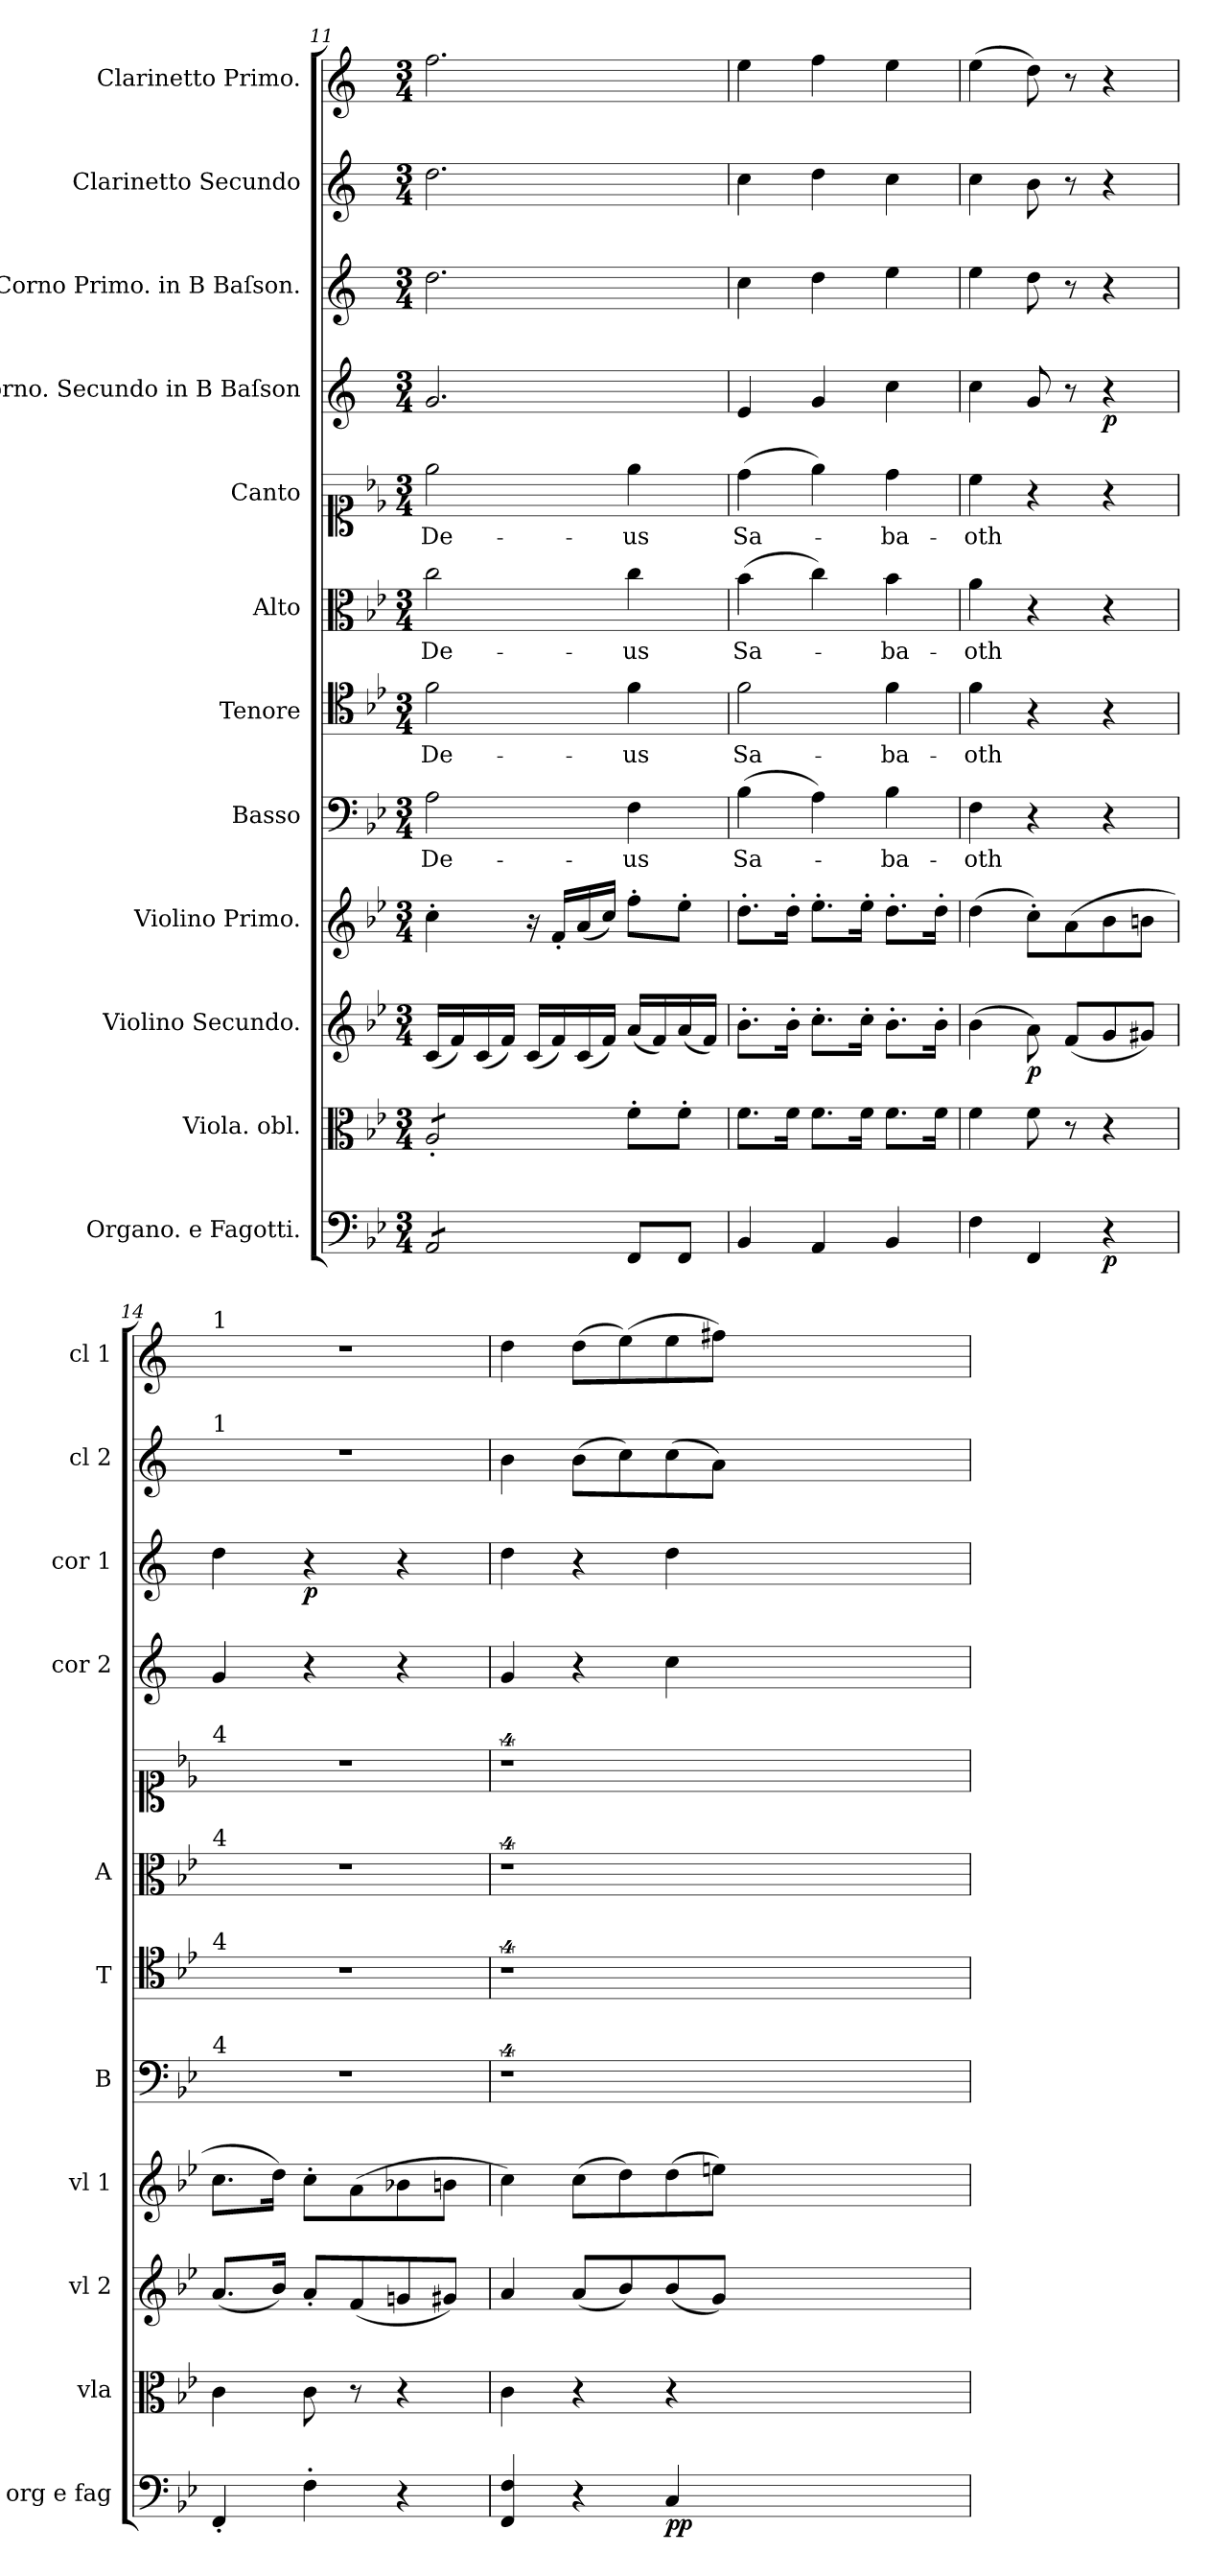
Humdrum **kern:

**kern	**dynam	**kern	**kern	**dynam	**kern	**dynam	**kern	**text	**kern	**text	**kern	**text	**kern	**text	**kern	**dynam	**kern	**dynam	**kern	**kern
*part12	*part12	*part11	*part10	*part10	*part9	*part9	*part8	*part8	*part7	*part7	*part6	*part6	*part5	*part5	*part4	*part4	*part3	*part3	*part2	*part1
*staff12	*staff12	*staff11	*staff10	*staff10	*staff9	*staff9	*staff8	*staff8	*staff7	*staff7	*staff6	*staff6	*staff5	*staff5	*staff4	*staff4	*staff3	*staff3	*staff2	*staff1
*I"Organo. e Fagotti.	*	*I"Viola. obl.	*I"Violino Secundo.	*	*I"Violino Primo.	*	*I"Basso	*	*I"Tenore	*	*I"Alto	*	*I"Canto	*	*I"Corno. Secundo in B Baſson	*	*I"Corno Primo. in B Baſson.	*	*I"Clarinetto Secundo	*I"Clarinetto Primo.
*I'org e fag	*	*I'vla	*I'vl 2	*	*I'vl 1	*	*I'B	*	*I'T	*	*I'A	*	*	*	*I'cor 2	*	*I'cor 1	*	*I'cl 2	*I'cl 1
*clefF4	*	*clefC3	*clefG2	*	*clefG2	*	*clefF4	*	*clefC4	*	*clefC3	*	*clefC1	*	*clefG2	*	*clefG2	*	*clefG2	*clefG2
*	*	*	*	*	*	*	*	*	*	*	*	*	*	*	*ITrd1c2	*	*ITrd1c2	*	*ITrd1c2	*ITrd1c2
*k[b-e-]	*	*k[b-e-]	*k[b-e-]	*	*k[b-e-]	*	*k[b-e-]	*	*k[b-e-]	*	*k[b-e-]	*	*k[b-e-]	*	*k[b-e-]	*	*k[b-e-]	*	*k[b-e-]	*k[b-e-]
*B-:	*	*B-:	*B-:	*	*B-:	*	*B-:	*	*B-:	*	*B-:	*	*B-:	*	*B-:	*	*B-:	*	*B-:	*B-:
*M3/4	*	*M3/4	*M3/4	*	*M3/4	*	*M3/4	*	*M3/4	*	*M3/4	*	*M3/4	*	*M3/4	*	*M3/4	*	*M3/4	*M3/4
=11	=11	=11	=11	=11	=11	=11	=11	=11	=11	=11	=11	=11	=11	=11	=11	=11	=11	=11	=11	=11
!	!	!LO:TX:b:t=....	!	!	!	!	!	!	!	!	!	!	!	!	!	!	!	!	!	!
*tremolo	*	*	*	*	*	*	*	*	*	*	*	*	*	*	*	*	*	*	*	*
*	*	*tremolo	*	*	*	*	*	*	*	*	*	*	*	*	*	*	*	*	*	*
8AA/L	.	8A'/L	(16c/LL	.	4cc'\	.	2A\	De-	2f\	De-	2cc\	De-	2ee-\	De-	2.f/	.	2.cc\	.	2.cc\	2.ee-\
.	.	.	16f/)	.	.	.	.	.	.	.	.	.	.	.	.	.	.	.	.	.
8AA/	.	8A'/	(16c/	.	.	.	.	.	.	.	.	.	.	.	.	.	.	.	.	.
.	.	.	16f/JJ)	.	.	.	.	.	.	.	.	.	.	.	.	.	.	.	.	.
8AA/	.	8A'/	(16c/LL	.	16r	.	.	.	.	.	.	.	.	.	.	.	.	.	.	.
.	.	.	16f/)	.	16f'/LL	.	.	.	.	.	.	.	.	.	.	.	.	.	.	.
8AA/J	.	8A'/J	(16c/	.	(16a/	.	.	.	.	.	.	.	.	.	.	.	.	.	.	.
*	*	*Xtremolo	*	*	*	*	*	*	*	*	*	*	*	*	*	*	*	*	*	*
*Xtremolo	*	*	*	*	*	*	*	*	*	*	*	*	*	*	*	*	*	*	*	*
.	.	.	16f/JJ)	.	16cc/JJ)	.	.	.	.	.	.	.	.	.	.	.	.	.	.	.
8FF/L	.	8f'\L	(16a/LL	.	8ff'\L	.	4F\	-us	4f\	-us	4cc\	-us	4ee-\	-us	.	.	.	.	.	.
.	.	.	16f/)	.	.	.	.	.	.	.	.	.	.	.	.	.	.	.	.	.
8FF/J	.	8f'\J	(16a/	.	8ee-'\J	.	.	.	.	.	.	.	.	.	.	.	.	.	.	.
.	.	.	16f/JJ)	.	.	.	.	.	.	.	.	.	.	.	.	.	.	.	.	.
=12	=12	=12	=12	=12	=12	=12	=12	=12	=12	=12	=12	=12	=12	=12	=12	=12	=12	=12	=12	=12
4BB-/	.	8.f\L	8.b-'\L	.	8.dd'\L	.	(4B-\	Sa-	2f\	Sa-	(4b-\	Sa-	(4dd\	Sa-	4d/	.	4b-\	.	4b-\	4dd\
.	.	16f\Jk	16b-'\Jk	.	16dd'\Jk	.	.	.	.	.	.	.	.	.	.	.	.	.	.	.
4AA/	.	8.f\L	8.cc'\L	.	8.ee-'\L	.	4A\)	.	.	.	4cc\)	.	4ee-\)	.	4f/	.	4cc\	.	4cc\	4ee-\
.	.	16f\Jk	16cc'\Jk	.	16ee-'\Jk	.	.	.	.	.	.	.	.	.	.	.	.	.	.	.
4BB-/	.	8.f\L	8.b-'\L	.	8.dd'\L	.	4B-\	-ba-	4f\	-ba-	4b-\	-ba-	4dd\	-ba-	4b-\	.	4dd\	.	4b-\	4dd\
.	.	16f\Jk	16b-'\Jk	.	16dd'\Jk	.	.	.	.	.	.	.	.	.	.	.	.	.	.	.
=13	=13	=13	=13	=13	=13	=13	=13	=13	=13	=13	=13	=13	=13	=13	=13	=13	=13	=13	=13	=13
4F\	.	4f\	(4b-\	.	(4dd\	.	4F\	-oth	4f\	-oth	4a\	-oth	4cc\	-oth	4b-\	.	4dd\	.	4b-\	(4dd\
4FF/	.	8f\	8a\)	p	8cc'\L)	piano	4r	.	4r	.	4r	.	4r	.	8f/	.	8cc\	.	8a\	8cc\)
.	.	8r	(8f/L	.	(8a\	.	.	.	.	.	.	.	.	.	8r	.	8r	.	8r	8r
4r	p	4r	8g/	.	8b-\	.	4r	.	4r	.	4r	.	4r	.	4r	p	4r	.	4r	4r
.	.	.	8g#X/J)	.	8bn\J	.	.	.	.	.	.	.	.	.	.	.	.	.	.	.
=14	=14	=14	=14	=14	=14	=14	=14	=14	=14	=14	=14	=14	=14	=14	=14	=14	=14	=14	=14	=14
!	!	!	!	!	!	!	!	!	!	!	!	!	!	!	!	!	!	!	!	!LO:TX:a:t=1
!	!	!	!	!	!	!	!	!	!	!	!	!	!	!	!	!	!	!	!LO:TX:a:t=1	!
!	!	!	!	!	!	!	!	!	!	!	!	!	!LO:TX:a:t=4	!	!	!	!	!	!	!
!	!	!	!	!	!	!	!	!	!	!	!LO:TX:a:t=4	!	!	!	!	!	!	!	!	!
!	!	!	!	!	!	!	!	!	!LO:TX:a:t=4	!	!	!	!	!	!	!	!	!	!	!
!	!	!	!	!	!	!	!LO:TX:a:t=4	!	!	!	!	!	!	!	!	!	!	!	!	!
4FF'/	.	4c\	(8.a/L	.	8.cc\L	.	2.r	.	2.r	.	2.r	.	2.r	.	4f/	.	4cc\	.	2.r	2.r
.	.	.	16b-/Jk)	.	16dd\Jk)	.	.	.	.	.	.	.	.	.	.	.	.	.	.	.
4F'\	.	8c\	8a'/L	.	8cc'\L	.	.	.	.	.	.	.	.	.	4r	.	4r	p	.	.
.	.	8r	(8f/	.	(8a\	.	.	.	.	.	.	.	.	.	.	.	.	.	.	.
4r	.	4r	8gn/	.	8b-X\	.	.	.	.	.	.	.	.	.	4r	.	4r	.	.	.
.	.	.	8g#X/J)	.	8bn\J	.	.	.	.	.	.	.	.	.	.	.	.	.	.	.
=15	=15	=15	=15	=15	=15	=15	=15	=15	=15	=15	=15	=15	=15	=15	=15	=15	=15	=15	=15	=15
4FF/ 4F/	.	4c\	4a/	.	4cc\)	.	4%9r	.	4%9r	.	4%9r	.	4%9r	.	4f/	.	4cc\	.	4a\	4cc\
4r	.	4r	(8a/L	.	(8cc\L	.	.	.	.	.	.	.	.	.	4r	.	4r	.	(8a\L	(8cc\L
.	.	.	8b-/)	.	8dd\)	.	.	.	.	.	.	.	.	.	.	.	.	.	8b-\)	(8dd\)
4C/	pp	4r	(8b-/	.	(8dd\	.	.	.	.	.	.	.	.	.	4b-\	.	4cc\	.	(8b-\	8dd\
.	.	.	8g/J)	.	8een\J)	.	.	.	.	.	.	.	.	.	.	.	.	.	8g\J)	8een\J)
1.ryy	.	1.ryy	1.ryy	.	1.ryy	.	.	.	.	.	.	.	.	.	1.ryy	.	1.ryy	.	1.ryy	1.ryy
=	=	=	=	=	=	=	=	=	=	=	=	=	=	=	=	=	=	=	=	=
*-	*-	*-	*-	*-	*-	*-	*-	*-	*-	*-	*-	*-	*-	*-	*-	*-	*-	*-	*-	*-
